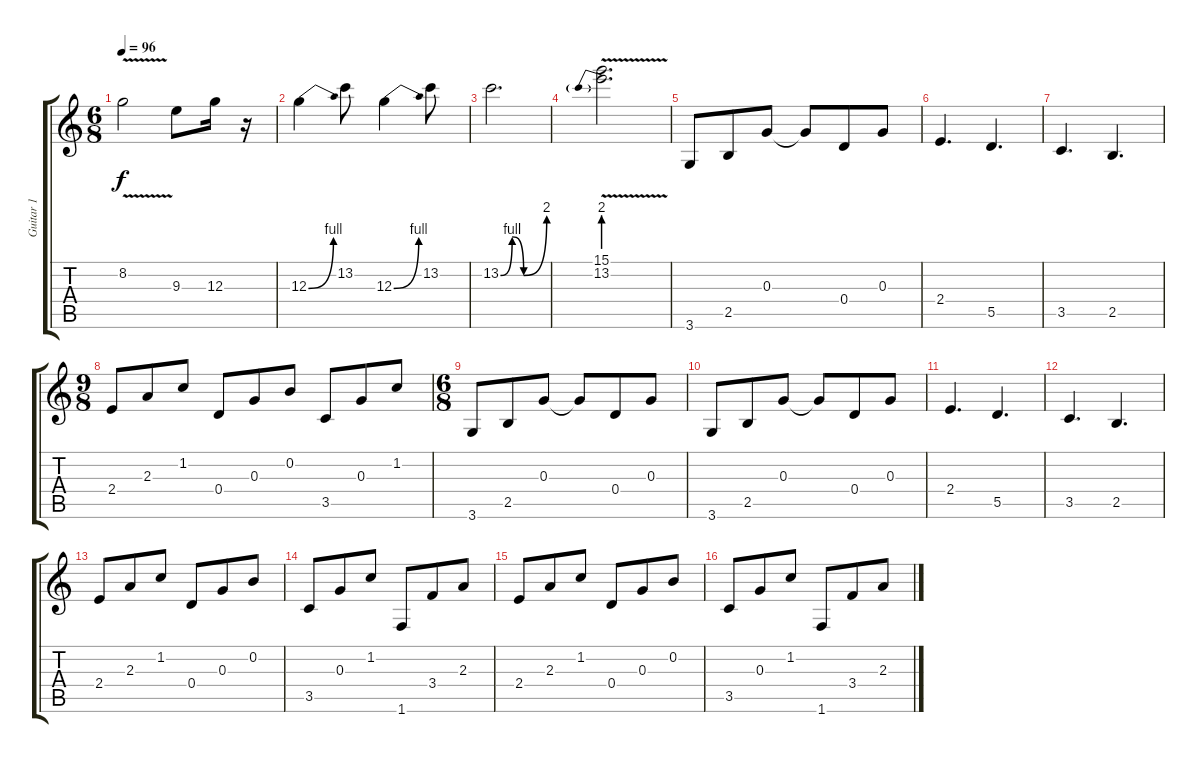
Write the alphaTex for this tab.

\track ("Guitar 1" "Guitar 1") {instrument overdrivenguitar}
\staff {score tabs}
\tuning (E4 B3 G3 D3 A2 E2) {hide}
\ts (6 8)
\tempo 96
\clef g2
\ks c
8.2{v}.2{dy f} 9.3.8 12.3.16 r.16 |
12.3{be (bend 0 0 60 4)}.4 13.2.8 12.3{be (bend 0 0 60 4)}.4 13.2.8 |
13.2{be (custom 0 0 15 4 30 0 60 8)}.2{d} |
(15.1{v} 13.2{be (prebend 0 8 60 8) v}).2{d} |
3.6.8{volume 13 balance 13} 2.5.8 0.3.8 0.3{t}.8 0.4.8 0.3.8 |
2.4.4{d} 5.5.4{d} |
3.5.4{d} 2.5.4{d} |
\ts (9 8)
2.4.8 2.3.8 1.2.8 0.4.8 0.3.8 0.2.8 3.5.8 0.3.8 1.2.8 |
\ts (6 8)
3.6.8 2.5.8 0.3.8 0.3{t}.8 0.4.8 0.3.8 |
3.6.8 2.5.8 0.3.8 0.3{t}.8 0.4.8 0.3.8 |
2.4.4{d} 5.5.4{d} |
3.5.4{d} 2.5.4{d} |
2.4.8 2.3.8 1.2.8 0.4.8 0.3.8 0.2.8 |
3.5.8 0.3.8 1.2.8 1.6.8 3.4.8 2.3.8 |
2.4.8 2.3.8 1.2.8 0.4.8 0.3.8 0.2.8 |
3.5.8 0.3.8 1.2.8 1.6.8 3.4.8 2.3.8
